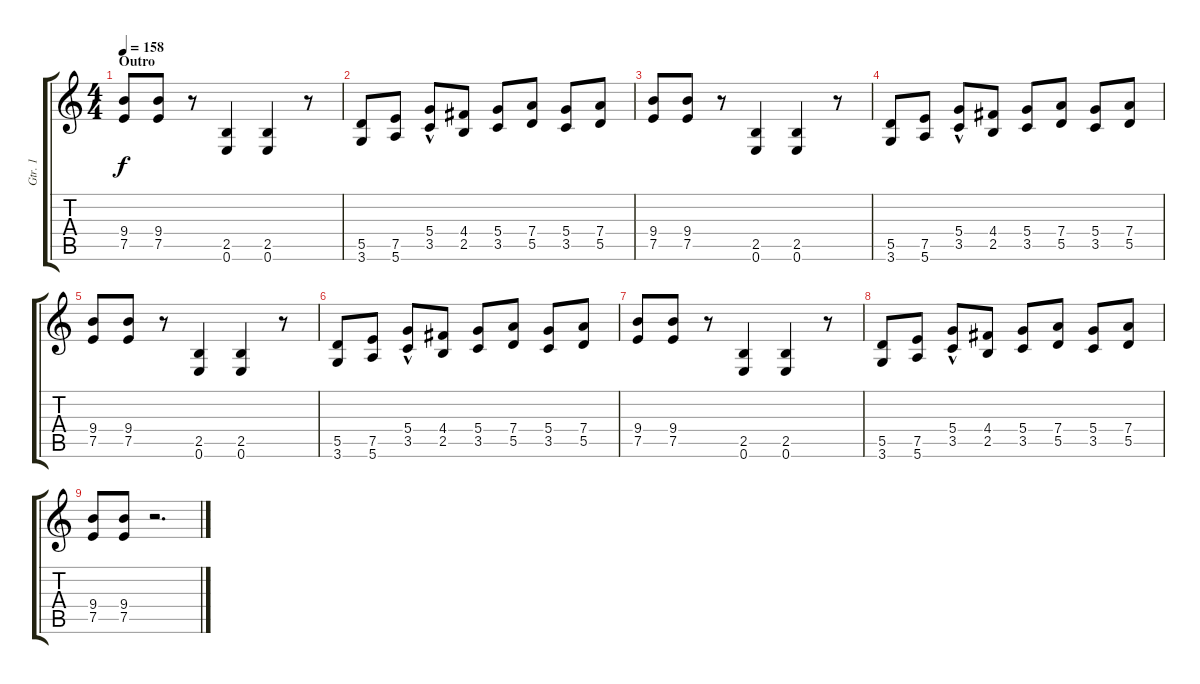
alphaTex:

\track ("Gtr. 1" "Gtr. 1") {instrument overdrivenguitar}
\staff {score tabs}
\tuning (E4 B3 G3 D3 A2 E2) {hide}
\ts (4 4)
\section ("" "Outro")
\tempo 158
\clef g2
\ks c
(9.4 7.5).8{dy f} (9.4 7.5).8 r.8 (2.5 0.6).4 (2.5 0.6).4 r.8 |
(5.5 3.6).8 (7.5 5.6).8 (5.4{hac} 3.5).8 (4.4 2.5).8 (5.4 3.5).8 (7.4 5.5).8 (5.4 3.5).8 (7.4 5.5).8 |
(9.4 7.5).8 (9.4 7.5).8 r.8 (2.5 0.6).4 (2.5 0.6).4 r.8 |
(5.5 3.6).8 (7.5 5.6).8 (5.4{hac} 3.5).8 (4.4 2.5).8 (5.4 3.5).8 (7.4 5.5).8 (5.4 3.5).8 (7.4 5.5).8 |
(9.4 7.5).8 (9.4 7.5).8 r.8 (2.5 0.6).4 (2.5 0.6).4 r.8 |
(5.5 3.6).8 (7.5 5.6).8 (5.4{hac} 3.5).8 (4.4 2.5).8 (5.4 3.5).8 (7.4 5.5).8 (5.4 3.5).8 (7.4 5.5).8 |
(9.4 7.5).8 (9.4 7.5).8 r.8 (2.5 0.6).4 (2.5 0.6).4 r.8 |
(5.5 3.6).8 (7.5 5.6).8 (5.4{hac} 3.5).8 (4.4 2.5).8 (5.4 3.5).8 (7.4 5.5).8 (5.4 3.5).8 (7.4 5.5).8 |
(9.4 7.5).8 (9.4 7.5).8 r.2{d}
